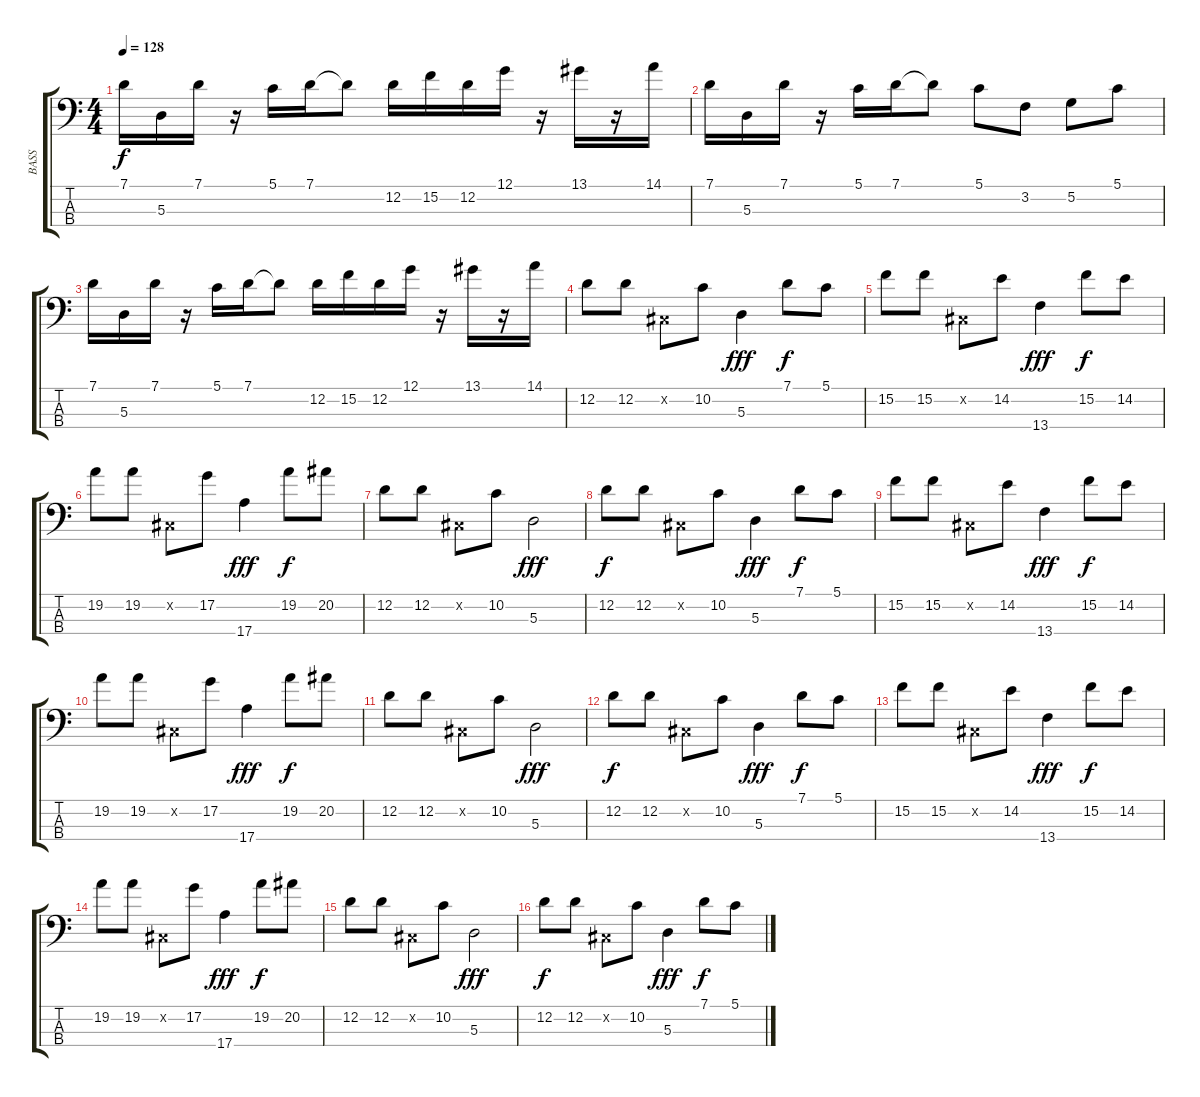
\track ("BASS" "BASS") {instrument electricbasspick}
\staff {score tabs}
\tuning (G2 D2 A1 E1) {hide}
\ts (4 4)
\tempo 128
\clef f4
\ks c
7.1.16{dy f} 5.3.16 7.1.16 r.16 5.1.16 7.1.16 7.1{t}.8 12.2.16 15.2.16 12.2.16 12.1.16 r.16 13.1.16 r.16 14.1.16 |
7.1.16 5.3.16 7.1.16 r.16 5.1.16 7.1.16 7.1{t}.8 5.1.8 3.2.8 5.2.8 5.1.8 |
7.1.16 5.3.16 7.1.16 r.16 5.1.16 7.1.16 7.1{t}.8 12.2.16 15.2.16 12.2.16 12.1.16 r.16 13.1.16 r.16 14.1.16 |
12.2.8 12.2.8 -1.2{x}.8 10.2.8 5.3.4{dy fff} 7.1.8{dy f} 5.1.8 |
15.2.8 15.2.8 -1.2{x}.8 14.2.8 13.4.4{dy fff} 15.2.8{dy f} 14.2.8 |
19.2.8 19.2.8 -1.2{x}.8 17.2.8 17.4.4{dy fff} 19.2.8{dy f} 20.2.8 |
12.2.8 12.2.8 -1.2{x}.8 10.2.8 5.3.2{dy fff} |
12.2.8{dy f} 12.2.8 -1.2{x}.8 10.2.8 5.3.4{dy fff} 7.1.8{dy f} 5.1.8 |
15.2.8 15.2.8 -1.2{x}.8 14.2.8 13.4.4{dy fff} 15.2.8{dy f} 14.2.8 |
19.2.8 19.2.8 -1.2{x}.8 17.2.8 17.4.4{dy fff} 19.2.8{dy f} 20.2.8 |
12.2.8 12.2.8 -1.2{x}.8 10.2.8 5.3.2{dy fff} |
12.2.8{dy f} 12.2.8 -1.2{x}.8 10.2.8 5.3.4{dy fff} 7.1.8{dy f} 5.1.8 |
15.2.8 15.2.8 -1.2{x}.8 14.2.8 13.4.4{dy fff} 15.2.8{dy f} 14.2.8 |
19.2.8 19.2.8 -1.2{x}.8 17.2.8 17.4.4{dy fff} 19.2.8{dy f} 20.2.8 |
12.2.8 12.2.8 -1.2{x}.8 10.2.8 5.3.2{dy fff} |
12.2.8{dy f} 12.2.8 -1.2{x}.8 10.2.8 5.3.4{dy fff} 7.1.8{dy f} 5.1.8
